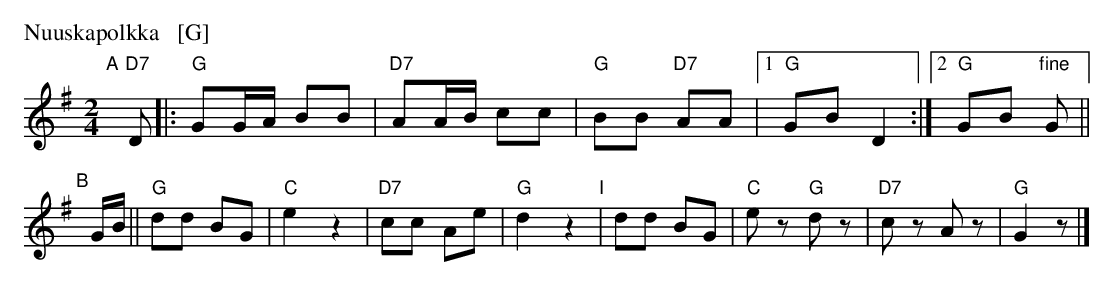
X:1
M: 2/4
L: 1/8
P: Nuuskapolkka   [G]
K: G
"A"[|]\
"D7"D \
|: "G"GG/A/ BB | "D7"AA/B/ cc | "G"BB "D7"AA |1 "G"GB D2 :|2 "G"GB "fine"G ||
"^B"[|] G/B/ \
|| "G"dd BG | "C"e2 z2 | "D7"cc Ae | "G"d2 z2 \
"I"\
| dd BG | "C"ez "G"dz | "D7"cz Az | "G"G2z |]
